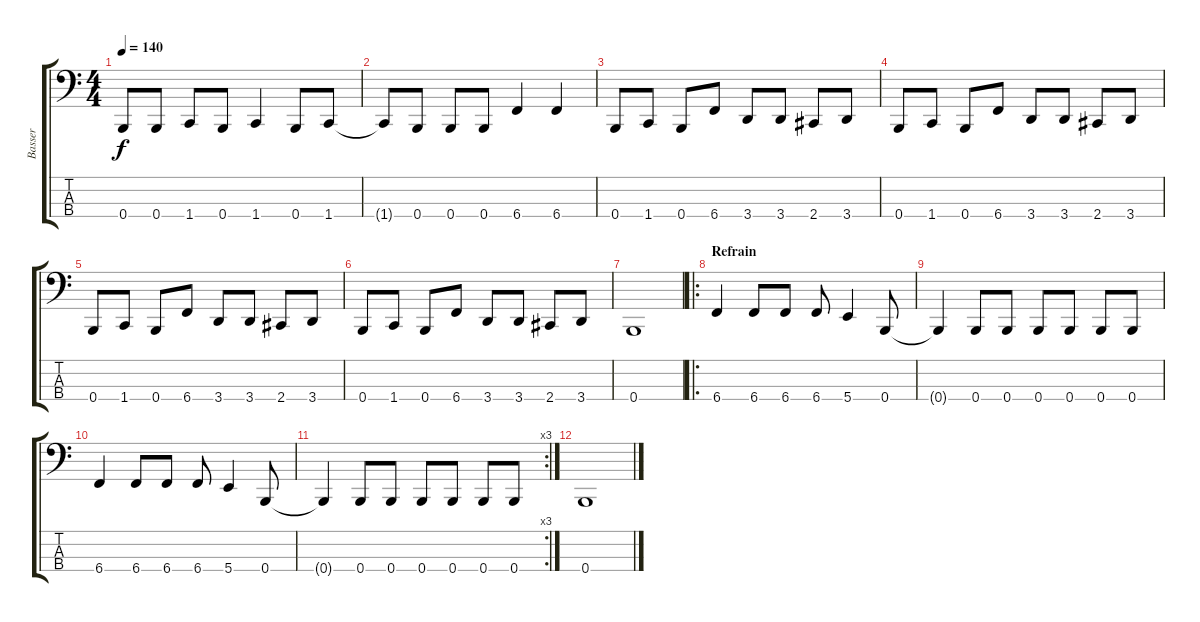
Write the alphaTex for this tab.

\track ("Basser" "Basser") {instrument electricbasspick}
\staff {score tabs}
\tuning (E2 B1 Gb1 B0) {hide}
\ts (4 4)
\tempo 140
\clef f4
\ks c
0.4.8{dy f} 0.4.8 1.4.8 0.4.8 1.4.4 0.4.8 1.4.8 |
1.4{t}.8 0.4.8 0.4.8 0.4.8 6.4.4 6.4.4 |
0.4.8 1.4.8 0.4.8 6.4.8 3.4.8 3.4.8 2.4.8 3.4.8 |
0.4.8 1.4.8 0.4.8 6.4.8 3.4.8 3.4.8 2.4.8 3.4.8 |
0.4.8 1.4.8 0.4.8 6.4.8 3.4.8 3.4.8 2.4.8 3.4.8 |
0.4.8 1.4.8 0.4.8 6.4.8 3.4.8 3.4.8 2.4.8 3.4.8 |
0.4.1 |
\ro
\section ("" "Refrain")
6.4.4 6.4.8 6.4.8 6.4.8 5.4.4 0.4.8 |
0.4{t}.4 0.4.8 0.4.8 0.4.8 0.4.8 0.4.8 0.4.8 |
6.4.4 6.4.8 6.4.8 6.4.8 5.4.4 0.4.8 |
\rc 3
0.4{t}.4 0.4.8 0.4.8 0.4.8 0.4.8 0.4.8 0.4.8 |
0.4.1
